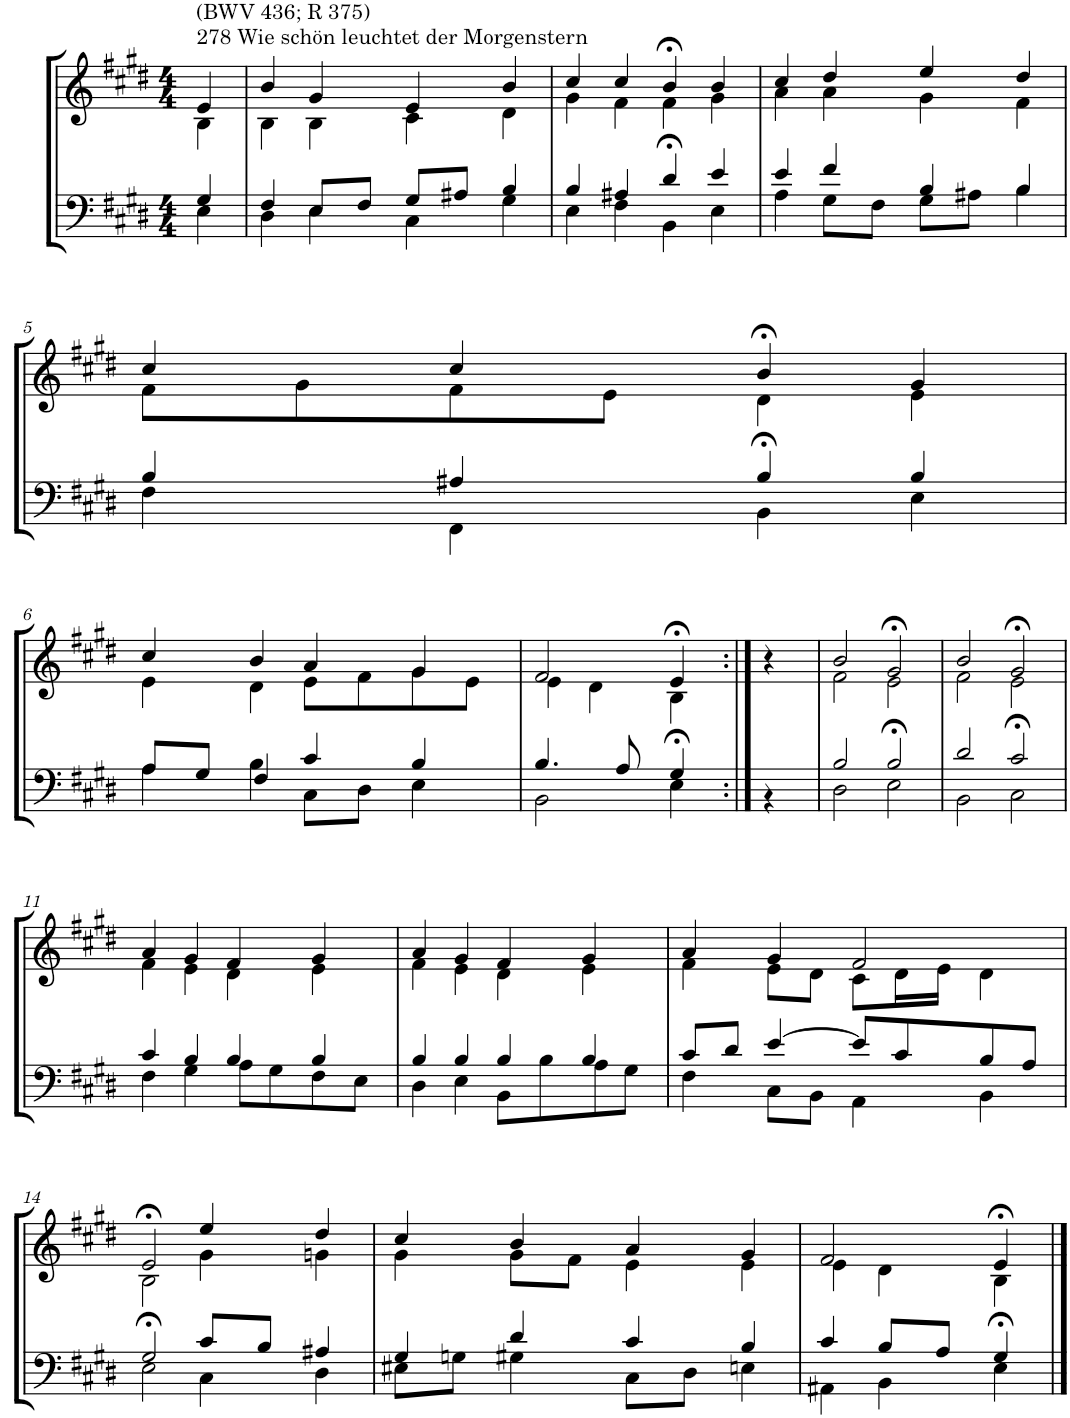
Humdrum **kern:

**kern	**kern
*part2	*part1
*staff2	*staff1
*I"Tenor/Baß	*I"Sopran/Alt
*clefF4	*clefG2
*k[f#c#g#d#]	*k[f#c#g#d#]
*M4/4	*M4/4
=1	=1
*^	*^
!	!	!LO:TX:a:t=278 Wie schön leuchtet der Morgenstern	!
!	!	!LO:TX:a:t=(BWV 436; R 375)	!
4G#/	4E\	4e/	4B\
=2	=2	=2	=2
4F#/	4D#\	4b/	4B\
8E/L	4E\	4g#/	4B\
8F#/J	.	.	.
8G#/L	4C#\	4e/	4c#\
8A#X/J	.	.	.
4B/	4G#\	4b/	4d#\
=3	=3	=3	=3
4B/	4E\	4cc#/	4g#\
4A#X/	4F#\	4cc#/	4f#\
4d#/	4BB>\	4b>/	4f#\
4e/	4E\	4b/	4g#\
=4	=4	=4	=4
4e/	4A\	4cc#/	4a\
4f#/	8G#\L	4dd#/	4a\
.	8F#\J	.	.
4B/	8G#\L	4ee/	4g#\
.	8A#X\J	.	.
4B/	4B\	4dd#/	4f#\
!!LO:LB:g=z	!!
=5	=5	=5	=5
4B/	4F#\	4cc#/	8f#\L
.	.	.	8g#\
4A#X/	4FF#\	4cc#/	8f#\
.	.	.	8e\J
4B/	4BB>\	4b>/	4d#\
4B/	4E\	4g#/	4e\
!!LO:LB:g=z	!!
=6	=6	=6	=6
8A/L	4A\	4cc#/	4e\
8G#/J	.	.	.
4F#/	4B\	4b/	4d#\
4c#/	8C#\L	4a/	8e\L
.	8D#\J	.	8f#\
4B/	4E\	4g#/	8g#\
.	.	.	8e\J
=7	=7	=7	=7
4.B/	2BB\	2f#/	4e\
.	.	.	4d#\
8A/	.	.	.
4G#/	4E>\	4e>/	4B\
*	*	*v	*v
=8:|!	=8:|!	=8:|!
4ryy	4r	4r
=9	=9	=9
*	*	*^
2B/	2D#\	2b/	2f#\
2B/	2E>\	2g#>/	2e\
=10	=10	=10	=10
2d#/	2BB\	2b/	2f#\
2c#/	2C#>\	2g#>/	2e\
!!LO:LB:g=z	!!
=11	=11	=11	=11
4c#/	4F#\	4a/	4f#\
4B/	4G#\	4g#/	4e\
4B/	8A\L	4f#/	4d#\
.	8G#\	.	.
4B/	8F#\	4g#/	4e\
.	8E\J	.	.
=12	=12	=12	=12
4B/	4D#\	4a/	4f#\
4B/	4E\	4g#/	4e\
4B/	8BB\L	4f#/	4d#\
.	8B\	.	.
4B/	8A\	4g#/	4e\
.	8G#\J	.	.
=13	=13	=13	=13
8c#/L	4F#\	4a/	4f#\
8d#/J	.	.	.
[4e/	8C#\L	4g#/	8e\L
.	8BB\J	.	8d#\J
8e/L]	4AA\	2f#/	8c#\L
8c#/	.	.	16d#\L
.	.	.	16e\JJ
8B/	4BB\	.	4d#\
8A/J	.	.	.
!!LO:LB:g=z	!!
=14	=14	=14	=14
2G#/	2E>\	2e>/	2B\
8c#/L	4C#\	4ee/	4g#\
8B/J	.	.	.
4A#X/	4D#\	4dd#/	4gn\
=15	=15	=15	=15
4G#/	8E#X\L	4cc#/	4g#\
.	8Gn\J	.	.
4d#/	4G#X\	4b/	8g#\L
.	.	.	8f#\J
4c#/	8C#\L	4a/	4e\
.	8D#\J	.	.
4B/	4En\	4g#/	4e\
=16	=16	=16	=16
4c#/	4AA#X\	2f#/	4e\
8B/L	4BB\	.	4d#\
8A/J	.	.	.
4G#/	4E>\	4e>/	4B\
*v	*v	*	*
*	*v	*v
==	==
*-	*-
